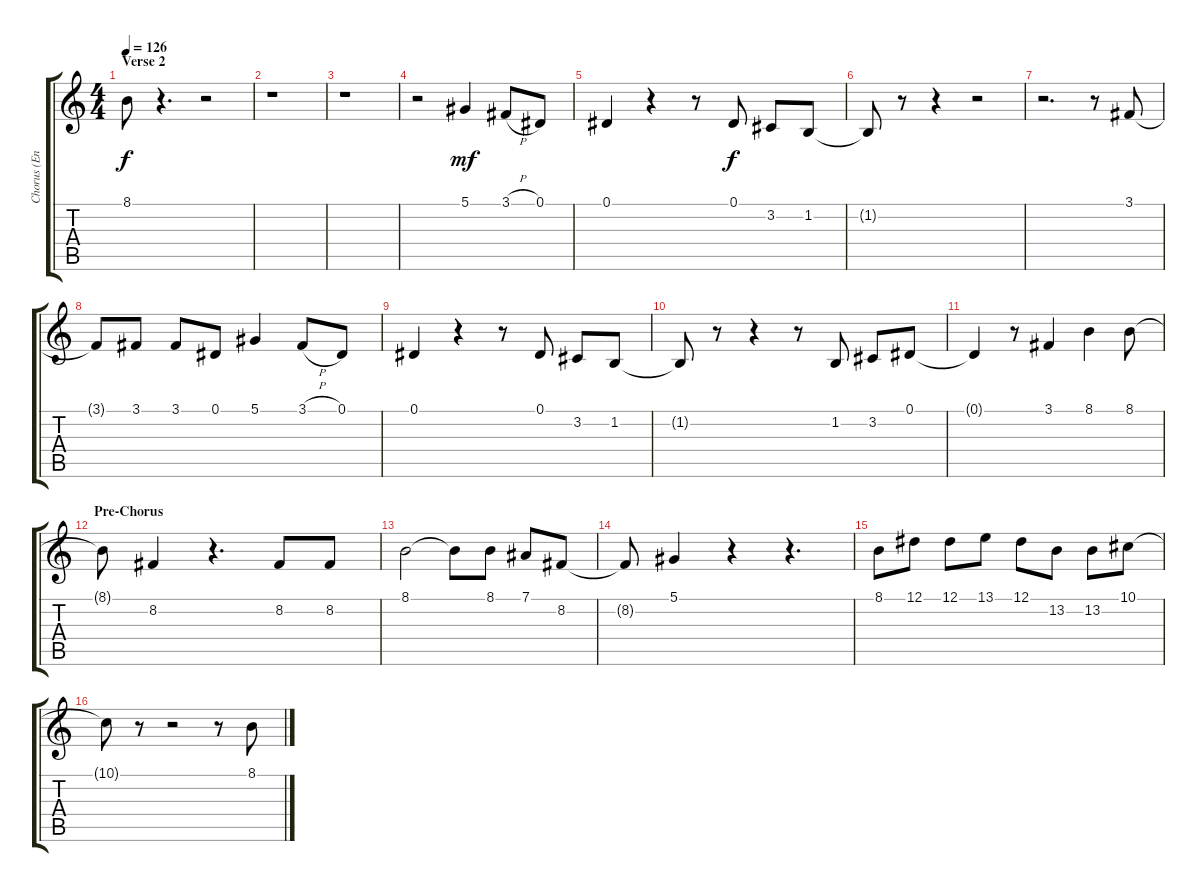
\track ("Chorus (English)" "Chorus (En") {instrument choiraahs}
\staff {score tabs}
\tuning (Eb4 Bb3 Gb3 Db3 Ab2 Eb2) {hide}
\ts (4 4)
\section ("" "Verse 2")
\tempo 126
\clef g2
\ks c
8.1{t}.8{dy f} r.4{d} r.2 |
r.1 |
r.1 |
r.2 5.1.4{dy mf} 3.1{h}.8 0.1.8 |
0.1.4 r.4 r.8 0.1.8{dy f} 3.2.8 1.2.8 |
1.2{t}.8 r.8 r.4 r.2 |
r.2{d} r.8 3.1.8 |
3.1{t}.8 3.1.8 3.1.8 0.1.8 5.1.4 3.1{h}.8 0.1.8 |
0.1.4 r.4 r.8 0.1.8 3.2.8 1.2.8 |
1.2{t}.8 r.8 r.4 r.8 1.2.8 3.2.8 0.1.8 |
0.1{t}.4 r.8 3.1.4 8.1.4 8.1.8 |
\section ("" "Pre-Chorus")
8.1{t}.8 8.2.4 r.4{d} 8.2.8 8.2.8 |
8.1.2 8.1{t}.8 8.1.8 7.1.8 8.2.8 |
8.2{t}.8 5.1.4 r.4 r.4{d} |
8.1.8 12.1.8 12.1.8 13.1.8 12.1.8 13.2.8 13.2.8 10.1.8 |
10.1{t}.8 r.8 r.2 r.8 8.1.8
